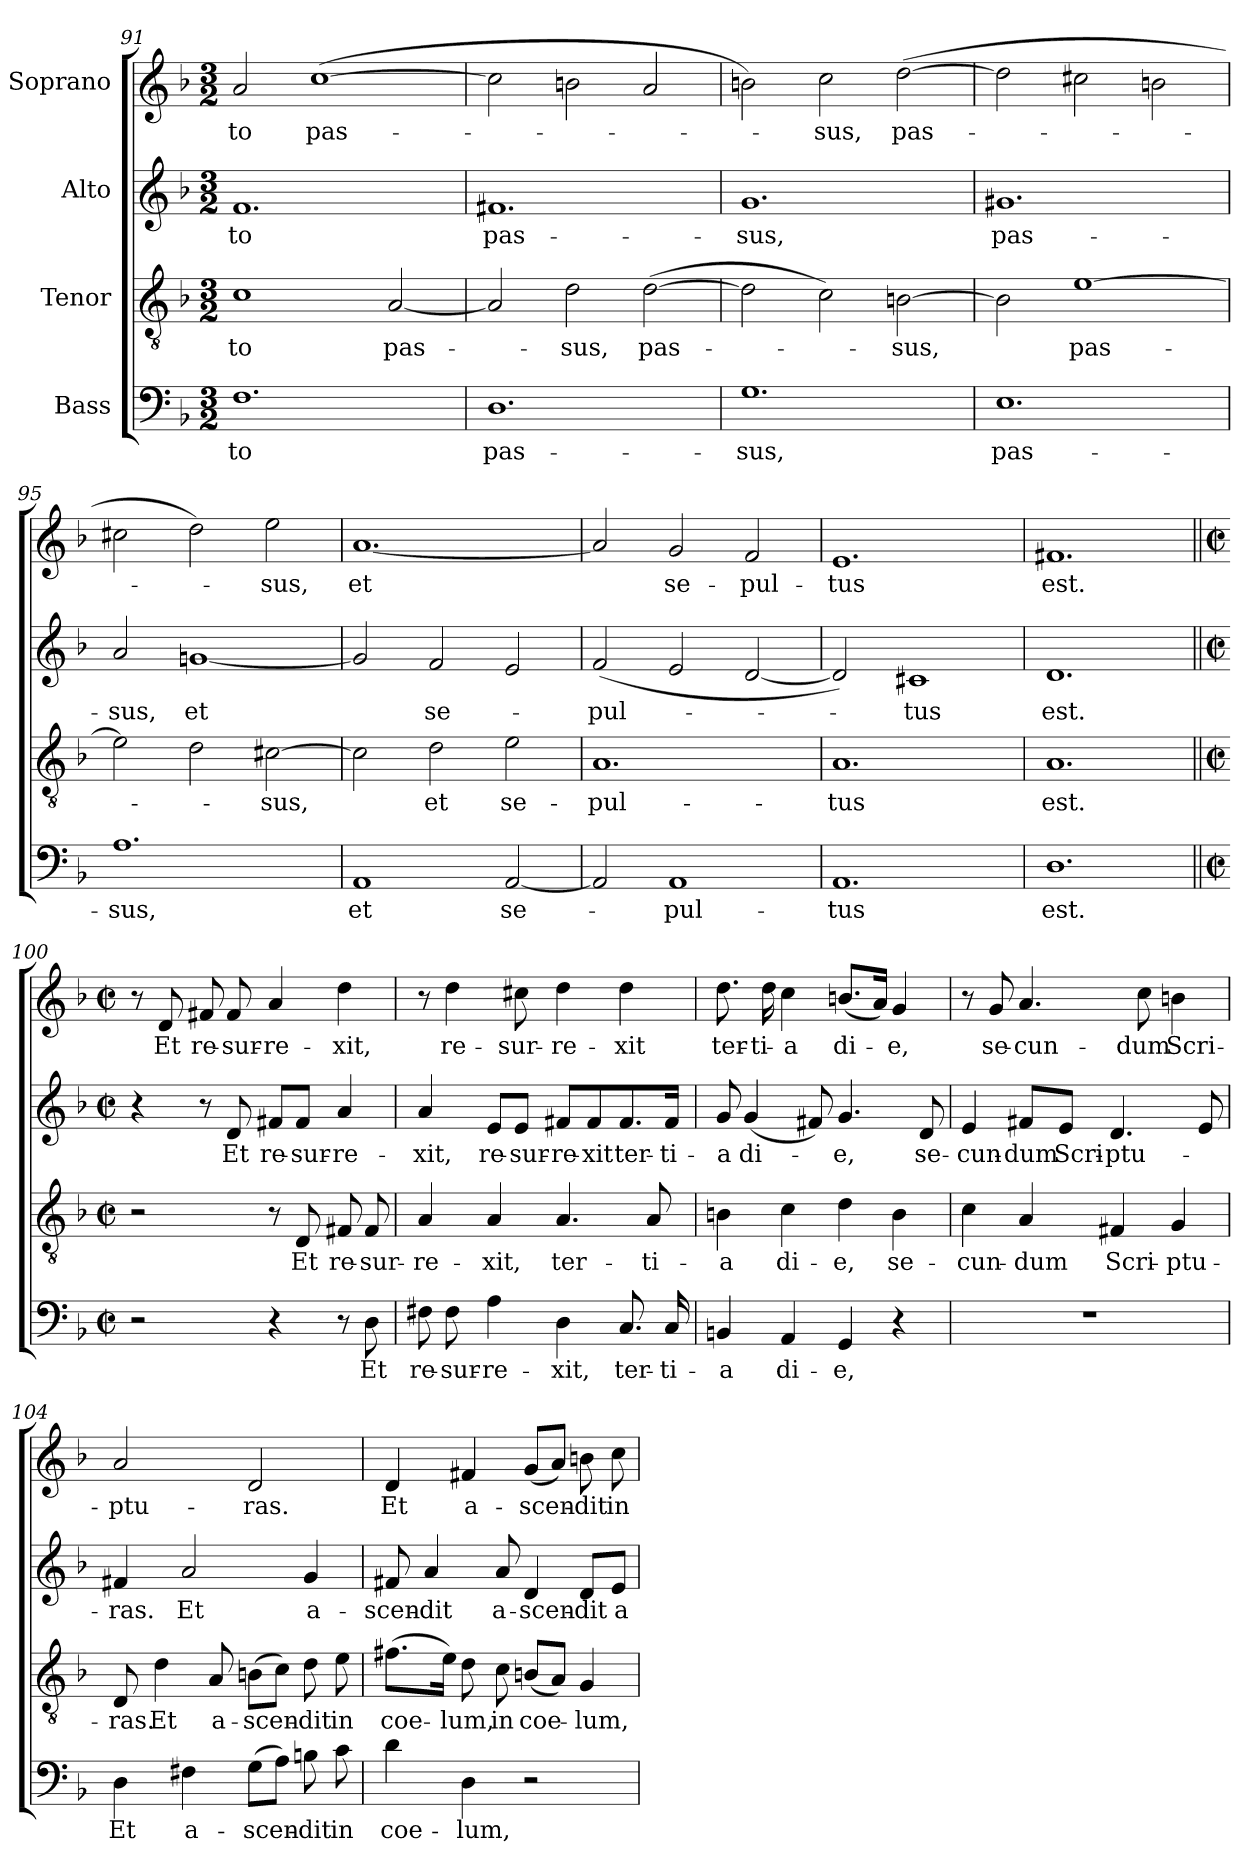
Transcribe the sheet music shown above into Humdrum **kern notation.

**kern	**text	**kern	**text	**kern	**text	**kern	**text
*part4	*part4	*part3	*part3	*part2	*part2	*part1	*part1
*staff4	*staff4	*staff3	*staff3	*staff2	*staff2	*staff1	*staff1
*I"Bass	*	*I"Tenor	*	*I"Alto	*	*I"Soprano	*
*clefF4	*	*clefGv2	*	*clefG2	*	*clefG2	*
*k[b-]	*	*k[b-]	*	*k[b-]	*	*k[b-]	*
*F:	*	*F:	*	*F:	*	*F:	*
*M3/2	*	*M3/2	*	*M3/2	*	*M3/2	*
=91	=91	=91	=91	=91	=91	=91	=91
1.F	-to	1c	-to	1.f	-to	2a/	-to
.	.	.	.	.	.	([1cc	pas-
.	.	[2A/	pas-	.	.	.	.
=92	=92	=92	=92	=92	=92	=92	=92
1.D	pas-	2A/]	.	1.f#X	pas-	2cc\]	.
.	.	2d\	-sus,	.	.	2bn\	.
.	.	([2d\	pas-	.	.	2a/	.
=93	=93	=93	=93	=93	=93	=93	=93
1.G	-sus,	2d\]	.	1.g	-sus,	2bn\)	.
.	.	2c\)	.	.	.	2cc\	-sus,
.	.	[2Bn\	-sus,	.	.	([2dd\	pas-
=94	=94	=94	=94	=94	=94	=94	=94
1.E	pas-	2B\]	.	1.g#X	pas-	2dd\]	.
.	.	[1e	pas-	.	.	2cc#X\	.
.	.	.	.	.	.	2bn\	.
=95	=95	=95	=95	=95	=95	=95	=95
1.A	-sus,	2e\]	.	2a/	-sus,	2cc#X\	.
.	.	2d\	.	[1gn	et	2dd\)	.
.	.	[2c#X\	-sus,	.	.	2ee\	-sus,
!!LO:LB:g=z
=96	=96	=96	=96	=96	=96	=96	=96
1AA	et	2c#\]	.	2g/]	.	[1.a	et
.	.	2d\	et	2f/	se-	.	.
[2AA/	se-	2e\	se-	2e/	.	.	.
=97	=97	=97	=97	=97	=97	=97	=97
2AA/]	.	1.A	-pul-	(2f/	-pul-	2a/]	.
1AA	-pul-	.	.	2e/	.	2g/	se-
.	.	.	.	[2d/	.	2f/	-pul-
=98	=98	=98	=98	=98	=98	=98	=98
1.AA	-tus	1.A	-tus	2d/])	.	1.e	-tus
.	.	.	.	1c#X	-tus	.	.
=99	=99	=99	=99	=99	=99	=99	=99
1.D	est.	1.A	est.	1.d	est.	1.f#X	est.
=100||	=100||	=100||	=100||	=100||	=100||	=100||	=100||
*M2/2	*	*M2/2	*	*M2/2	*	*M2/2	*
*met(c|)	*	*met(c|)	*	*met(c|)	*	*met(c|)	*
2r	.	2r	.	4r	.	8r	.
.	.	.	.	.	.	8d/	Et
.	.	.	.	8r	.	8f#X/	re-
.	.	.	.	8d/	Et	8f#/	-sur-
4r	.	8r	.	8f#X/L	re-	4a/	-re-
.	.	8D/	Et	8f#/J	-sur-	.	.
8r	.	8F#X/	re-	4a/	-re-	4dd\	-xit,
8D\	Et	8F#/	-sur-	.	.	.	.
!!LO:PB:g=z
=101	=101	=101	=101	=101	=101	=101	=101
8F#X\	re-	4A/	-re-	4a/	-xit,	8r	.
8F#\	-sur-	.	.	.	.	4dd\	re-
4A\	-re-	4A/	-xit,	8e/L	re-	.	.
.	.	.	.	8e/J	-sur-	8cc#X\	-sur-
4D\	-xit,	4.A/	ter-	8f#X/L	-re-	4dd\	-re-
.	.	.	.	8f#/	-xit	.	.
8.C/	ter-	.	.	8.f#/	ter-	4dd\	-xit
.	.	8A/	-ti-	.	.	.	.
16C/	-ti-	.	.	16f#/Jk	-ti-	.	.
=102	=102	=102	=102	=102	=102	=102	=102
4BBn/	-a	4Bn\	-a	8g/	-a	8.dd\	ter-
.	.	.	.	(4g/	di-	.	.
.	.	.	.	.	.	16dd\	-ti-
4AA/	di-	4c\	di-	.	.	4cc\	-a
.	.	.	.	8f#X/)	.	.	.
4GG/	-e,	4d\	-e,	4.g/	-e,	(8.bn/L	di-
.	.	.	.	.	.	16a/Jk)	.
4r	.	4B\	se-	.	.	4g/	-e,
.	.	.	.	8d/	se-	.	.
=103	=103	=103	=103	=103	=103	=103	=103
1r	.	4c\	-cun-	4e/	-cun-	8r	.
.	.	.	.	.	.	8g/	se-
.	.	4A/	-dum	8f#X/L	-dum	4.a/	-cun-
.	.	.	.	8e/J	Scri-	.	.
.	.	4F#X/	Scri-	4.d/	-ptu-	.	.
.	.	.	.	.	.	8cc\	-dum
.	.	4G/	-ptu-	.	.	4bn\	Scri-
.	.	.	.	8e/	.	.	.
=104	=104	=104	=104	=104	=104	=104	=104
4D\	Et	8D/	-ras.	4f#X/	-ras.	2a/	-ptu-
.	.	4d\	Et	.	.	.	.
4F#X\	a-	.	.	2a/	Et	.	.
.	.	8A/	a-	.	.	.	.
(8G\L	-scen-	(8Bn\L	-scen-	.	.	2d/	-ras.
8A\J)	.	8c\J)	.	.	.	.	.
8Bn\	-dit	8d\	-dit	4g/	a-	.	.
8c\	in	8e\	in	.	.	.	.
!!LO:LB:g=z
=105	=105	=105	=105	=105	=105	=105	=105
4d\	coe-	(8.f#X\L	coe-	8f#X/	-scen-	4d/	Et
.	.	.	.	4a/	-dit	.	.
.	.	16e\Jk)	.	.	.	.	.
4D\	-lum,	8d\	-lum,	.	.	4f#X/	a-
.	.	8c\	in	8a/	a-	.	.
2r	.	(8Bn/L	coe-	4d/	-scen-	(8g/L	-scen-
.	.	8A/J)	.	.	.	8a/J)	.
.	.	4G/	-lum,	8d/L	-dit	8bn\	-dit
.	.	.	.	8e/J	a-	8cc\	in
=	=	=	=	=	=	=	=
*-	*-	*-	*-	*-	*-	*-	*-
